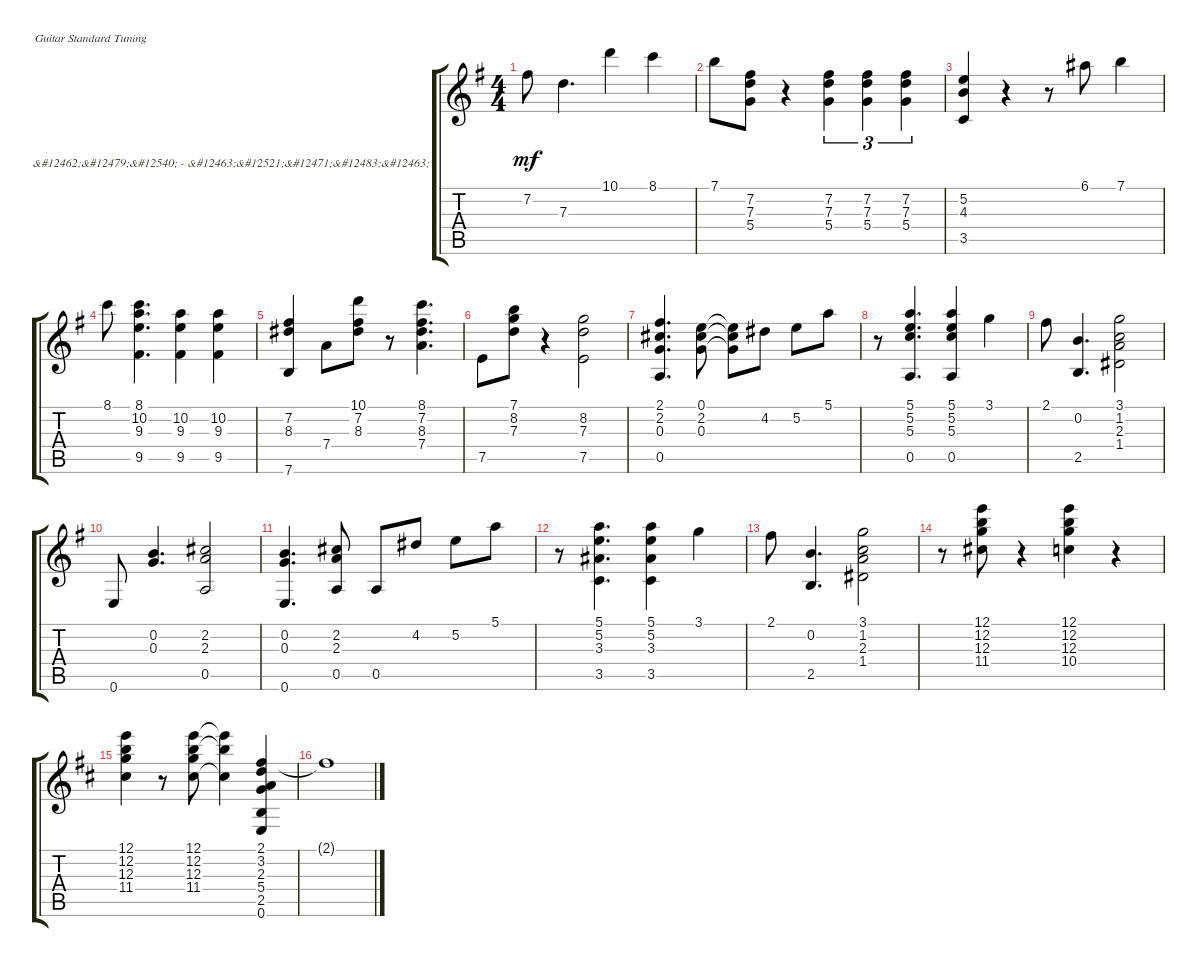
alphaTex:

\defaultSystemsLayout 4
\bracketExtendMode groupsimilarinstruments
\firstSystemTrackNameOrientation horizontal
\otherSystemsTrackNameOrientation horizontal
\track ("&#12462;&#12479;&#12540; - &#12463;&#12521;&#12471;&#12483;&#12463;" "&#12462;&#12479;&#12540; - &#12463;&#12521;&#12471;&#12483;&#12463;") {instrument acousticguitarnylon}
\staff {score tabs}
\tuning (E4 B3 G3 D3 A2 E2)
\ts (4 4)
\tempo (120 hide)
\clef g2
\ks g
7.2{t}.8{dy mf} 7.3.4{d} 10.1.4 8.1.4 |
7.1.8 (5.4 7.3 7.2).8 r.4 (5.4 7.3 7.2).4{tu (3 2)} (5.4 7.3 7.2).4{tu (3 2)} (5.4 7.3 7.2).4{tu (3 2)} |
(3.5 4.3 5.2).4 r.4 r.8 6.1.8 7.1.4 |
8.1.8 (9.5 9.3 10.2 8.1).4{d} (9.5 9.3 10.2).4 (9.5 9.3 10.2).4 |
(7.6 8.3 7.2).4 7.4.8 (8.3 7.2 10.1).8 r.8 (7.4 8.3 7.2 8.1).4{d} |
7.5.8 (7.3 8.2 7.1).8 r.4 (7.5 7.3 8.2).2 |
(0.5 0.3 2.2 2.1).4{d} (0.3 2.2 0.1).8 (0.3{t} 2.2{t} 0.1{t}).8 4.2.8 5.2.8 5.1.8 |
r.8 (0.5 5.3 5.2 5.1).4{d} (0.5 5.3 5.2 5.1).4 3.1.4 |
2.1.8 (2.5 0.2).4{d} (1.4 2.3 1.2 3.1).2 |
0.6.8 (0.3 0.2).4{d} (0.5 2.3 2.2).2 |
(0.6 0.3 0.2).4{d} (0.5 2.3 2.2).8 0.5.8 4.2.8 5.2.8 5.1.8 |
r.8 (3.5 3.3 5.2 5.1).4{d} (3.5 3.3 5.2 5.1).4 3.1.4 |
2.1.8 (2.5 0.2).4{d} (1.4 2.3 1.2 3.1).2 |
r.8 (11.4 12.3 12.2 12.1).8 r.4 (10.4 12.3 12.2 12.1).4 r.4 |
\ks d
(11.4 12.3 12.2 12.1).4 r.8 (11.4 12.3 12.2 12.1).8 (11.4{t} 12.2{t} 12.1{t}).4 (0.6 2.5 5.4 2.3 3.2 2.1).4 |
2.1{t}.1
